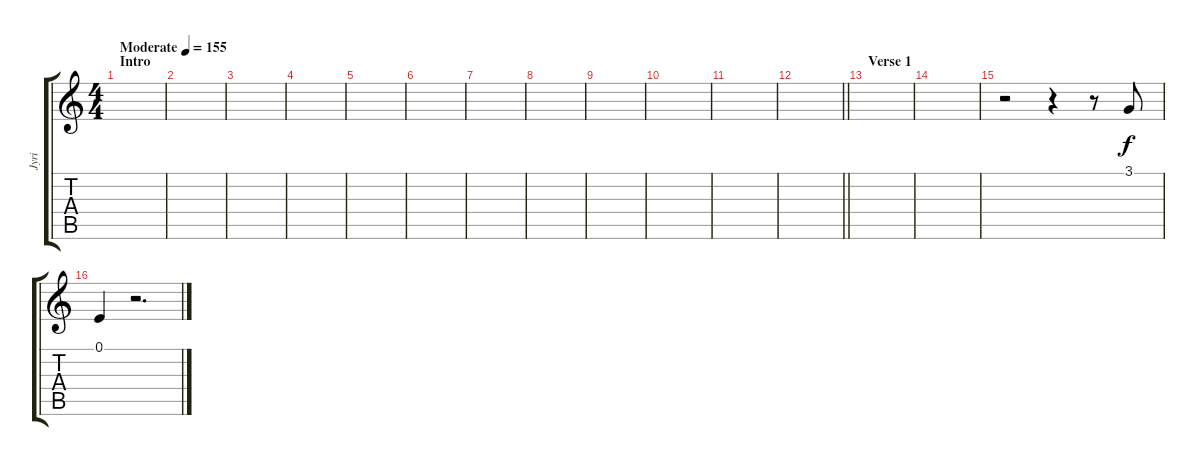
\track ("Jyri" "Jyri") {instrument lead1square}
\staff {score tabs}
\tuning (E4 B3 G3 D3 A2 E2) {hide}
\ts (4 4)
\section ("" "Intro")
\tempo (155 "Moderate")
\clef g2
\ks c
|
|
|
|
|
|
|
|
|
|
|
\barLineRight lightlight
|
\section ("" "Verse 1")
|
|
r.2 r.4 r.8 3.1.8 |
0.1.4 r.2{d}
